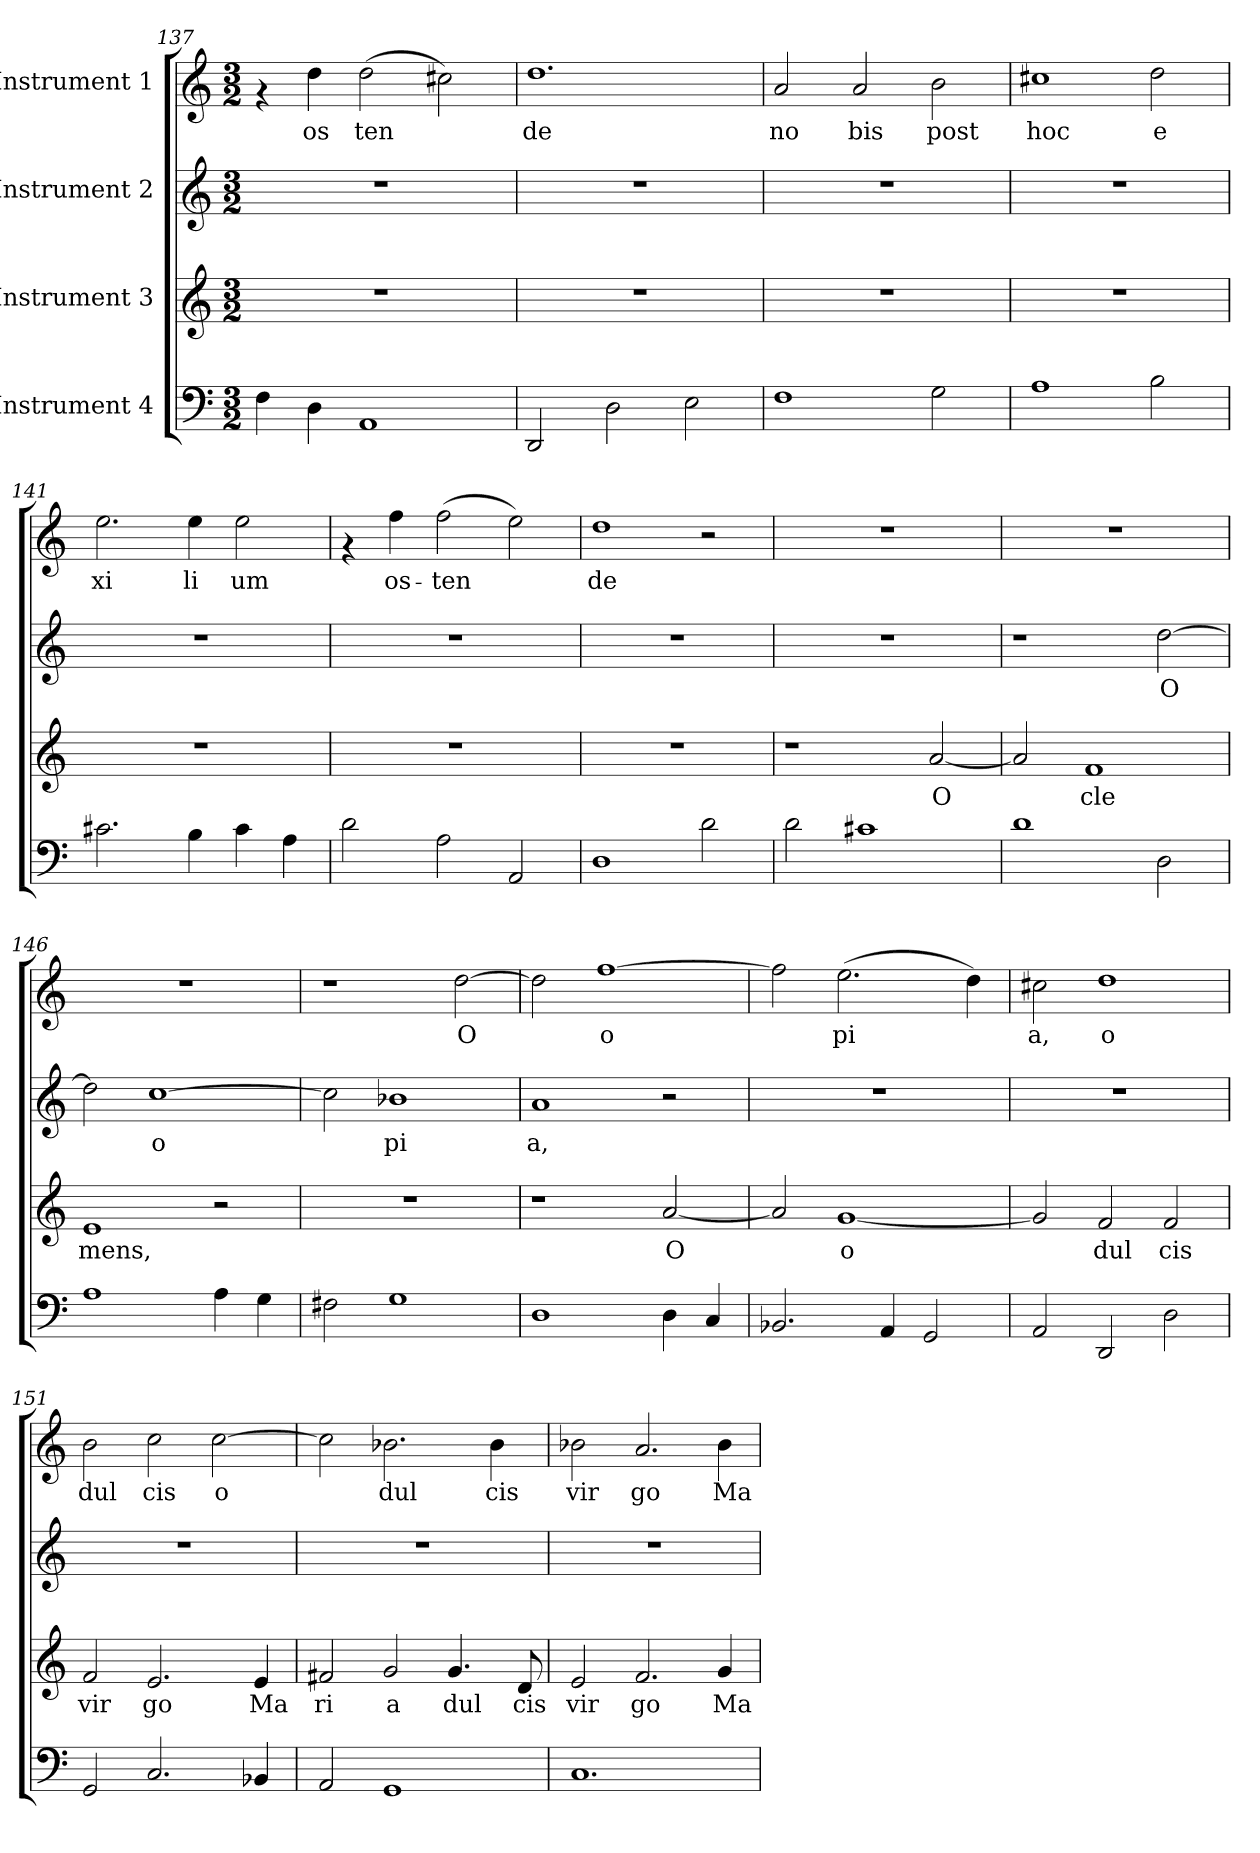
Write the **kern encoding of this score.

**kern	**kern	**text	**kern	**text	**kern	**text
*part4	*part3	*part3	*part2	*part2	*part1	*part1
*staff4	*staff3	*staff3	*staff2	*staff2	*staff1	*staff1
*I"Instrument 4	*I"Instrument 3	*	*I"Instrument 2	*	*I"Instrument 1	*
*clefF4	*clefG2	*	*clefG2	*	*clefG2	*
*k[]	*k[]	*	*k[]	*	*k[]	*
*C:	*C:	*	*C:	*	*C:	*
*M3/2	*M3/2	*	*M3/2	*	*M3/2	*
=137	=137	=137	=137	=137	=137	=137
4F\	1.r	.	1.r	.	4rf	.
!	!	!	!	!	!	!LO:LY:b
4D\	.	.	.	.	4dd\	os
!	!	!	!	!	!	!LO:LY:b
1AA	.	.	.	.	(>2dd\	ten
!	!	!	!	!	!	!LO:LY:b
.	.	.	.	.	2cc#X\)	.
=138	=138	=138	=138	=138	=138	=138
!	!	!	!	!	!	!LO:LY:b
2DD/	1.r	.	1.r	.	1.dd	de
2D\	.	.	.	.	.	.
2E\	.	.	.	.	.	.
=139	=139	=139	=139	=139	=139	=139
!	!	!	!	!	!	!LO:LY:b
1F	1.r	.	1.r	.	2a/	no
!	!	!	!	!	!	!LO:LY:b
.	.	.	.	.	2a/	bis
!	!	!	!	!	!	!LO:LY:b
2G\	.	.	.	.	2b\	post
=140	=140	=140	=140	=140	=140	=140
!	!	!	!	!	!	!LO:LY:b
1A	1.r	.	1.r	.	1cc#X	hoc
!	!	!	!	!	!	!LO:LY:b
2B\	.	.	.	.	2dd\	e
=141	=141	=141	=141	=141	=141	=141
!	!	!	!	!	!	!LO:LY:b
2.c#X\	1.r	.	1.r	.	2.ee\	xi
!	!	!	!	!	!	!LO:LY:b
4B\	.	.	.	.	4ee\	li
!	!	!	!	!	!	!LO:LY:b
4c#\	.	.	.	.	2ee\	um
4A\	.	.	.	.	.	.
!!LO:PB:g=z
=142	=142	=142	=142	=142	=142	=142
2d\	1.r	.	1.r	.	4rf	.
!	!	!	!	!	!	!LO:LY:b
.	.	.	.	.	4ff\	os-
!	!	!	!	!	!	!LO:LY:b
2A\	.	.	.	.	(>2ff\	-ten-
!	!	!	!	!	!	!LO:LY:b
2AA/	.	.	.	.	2ee\)	--
=143	=143	=143	=143	=143	=143	=143
!	!	!	!	!	!	!LO:LY:b
1D	1.r	.	1.r	.	1dd	-de
2d\	.	.	.	.	2r	.
=144	=144	=144	=144	=144	=144	=144
2d\	1r	.	1.r	.	1.r	.
1c#X	.	.	.	.	.	.
!	!	!LO:LY:b	!	!	!	!
.	[<2a/	O	.	.	.	.
=145	=145	=145	=145	=145	=145	=145
!	!	!LO:LY:b	!	!	!	!
1d	2a/]	.	1r	.	1.r	.
!	!	!LO:LY:b	!	!	!	!
.	1f	cle	.	.	.	.
!	!	!	!	!LO:LY:b	!	!
2D\	.	.	[>2dd\	O	.	.
=146	=146	=146	=146	=146	=146	=146
!	!	!LO:LY:b	!	!LO:LY:b	!	!
1A	1e	mens,	2dd\]	.	1.r	.
!	!	!	!	!LO:LY:b	!	!
.	.	.	[>1cc	o	.	.
4A\	2r	.	.	.	.	.
4G\	.	.	.	.	.	.
=147	=147	=147	=147	=147	=147	=147
!	!	!	!	!LO:LY:b	!	!
2F#X\	1.r	.	2cc\]	.	1r	.
!	!	!	!	!LO:LY:b	!	!
1G	.	.	1b-X	pi	.	.
!	!	!	!	!	!	!LO:LY:b
.	.	.	.	.	[>2dd\	O
=148	=148	=148	=148	=148	=148	=148
!	!	!	!	!LO:LY:b	!	!LO:LY:b
1D	1r	.	1a	a,	2dd\]	.
!	!	!	!	!	!	!LO:LY:b
.	.	.	.	.	[>1ff	o
!	!	!LO:LY:b	!	!	!	!
4D\	[>2a/	O	2r	.	.	.
4C/	.	.	.	.	.	.
!!LO:PB:g=z
=149	=149	=149	=149	=149	=149	=149
!	!	!LO:LY:b	!	!	!	!LO:LY:b
2.BB-X/	2a/]	.	1.r	.	2ff\]	.
!	!	!LO:LY:b	!	!	!	!LO:LY:b
.	[<1g	o	.	.	(>2.ee\	pi
4AA/	.	.	.	.	.	.
2GG/	.	.	.	.	.	.
!	!	!	!	!	!	!LO:LY:b
.	.	.	.	.	4dd\)	.
=150	=150	=150	=150	=150	=150	=150
!	!	!LO:LY:b	!	!	!	!LO:LY:b
2AA/	2g/]	.	1.r	.	2cc#X\	a,
!	!	!LO:LY:b	!	!	!	!LO:LY:b
2DD/	2f/	dul	.	.	1dd	o
!	!	!LO:LY:b	!	!	!	!
2D\	2f/	cis	.	.	.	.
=151	=151	=151	=151	=151	=151	=151
!	!	!LO:LY:b	!	!	!	!LO:LY:b
2GG/	2f/	vir	1.r	.	2b\	dul
!	!	!LO:LY:b	!	!	!	!LO:LY:b
2.C/	2.e/	go	.	.	2cc\	cis
!	!	!	!	!	!	!LO:LY:b
.	.	.	.	.	[>2cc\	o
!	!	!LO:LY:b	!	!	!	!
4BB-X/	4e/	Ma	.	.	.	.
=152	=152	=152	=152	=152	=152	=152
!	!	!LO:LY:b	!	!	!	!LO:LY:b
2AA/	2f#X/	ri	1.r	.	2cc\]	.
!	!	!LO:LY:b	!	!	!	!LO:LY:b
1GG	2g/	a	.	.	2.b-X\	dul
!	!	!LO:LY:b	!	!	!	!
.	4.g/	dul	.	.	.	.
!	!	!	!	!	!	!LO:LY:b
.	.	.	.	.	4b-\	cis
!	!	!LO:LY:b	!	!	!	!
.	8d/	cis	.	.	.	.
=153	=153	=153	=153	=153	=153	=153
!	!	!LO:LY:b	!	!	!	!LO:LY:b
1.C	2e/	vir	1.r	.	2b-X\	vir
!	!	!LO:LY:b	!	!	!	!LO:LY:b
.	2.f/	go	.	.	2.a/	go
!	!	!LO:LY:b	!	!	!	!LO:LY:b
.	4g/	Ma	.	.	4b-\	Ma
=	=	=	=	=	=	=
*-	*-	*-	*-	*-	*-	*-
